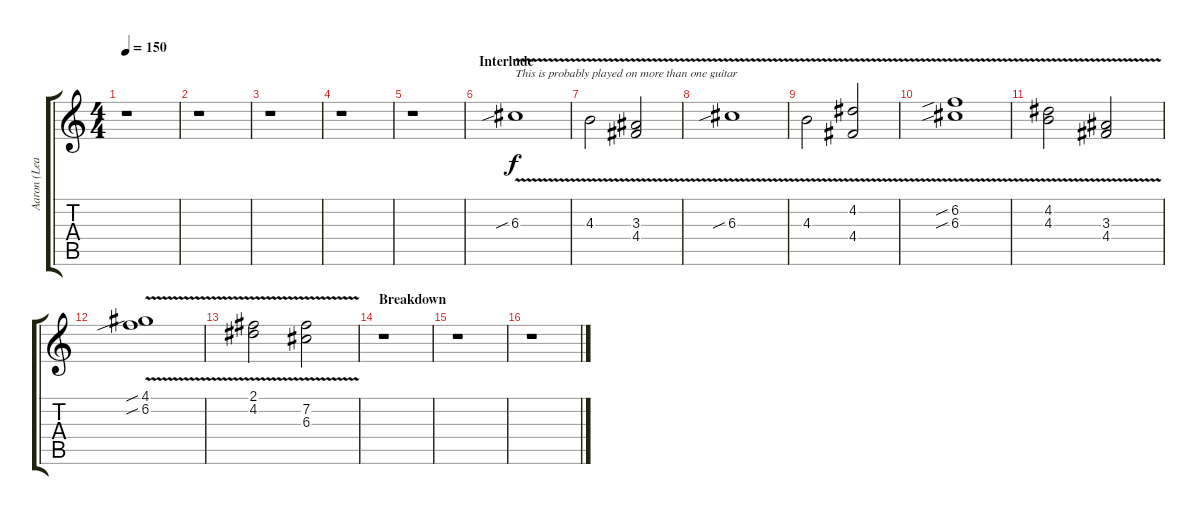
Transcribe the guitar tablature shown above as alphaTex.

\track ("Aaron (Lead Guitar)" "Aaron (Lea") {instrument distortionguitar}
\staff {score tabs}
\tuning (E4 B3 G3 D3 A2 E2) {hide}
\ts (4 4)
\tempo 150
\clef g2
\ks c
r.1{dy f} |
r.1 |
r.1 |
r.1 |
r.1 |
\section ("" "Interlude")
6.3{v sib}.1{txt "This is probably played on more than one guitar"} |
4.3{v}.2 (3.3{v} 4.4{v}).2 |
6.3{v sib}.1 |
4.3{v}.2 (4.2{v} 4.4{v}).2 |
(6.2{v sib} 6.3{v sib}).1 |
(4.2{v} 4.3{v}).2 (3.3{v} 4.4{v}).2 |
(4.1{v sib} 6.2{v sib}).1 |
(2.1{v} 4.2{v}).2 (7.2{v} 6.3{v}).2 |
\section ("" "Breakdown")
r.1 |
r.1 |
r.1
